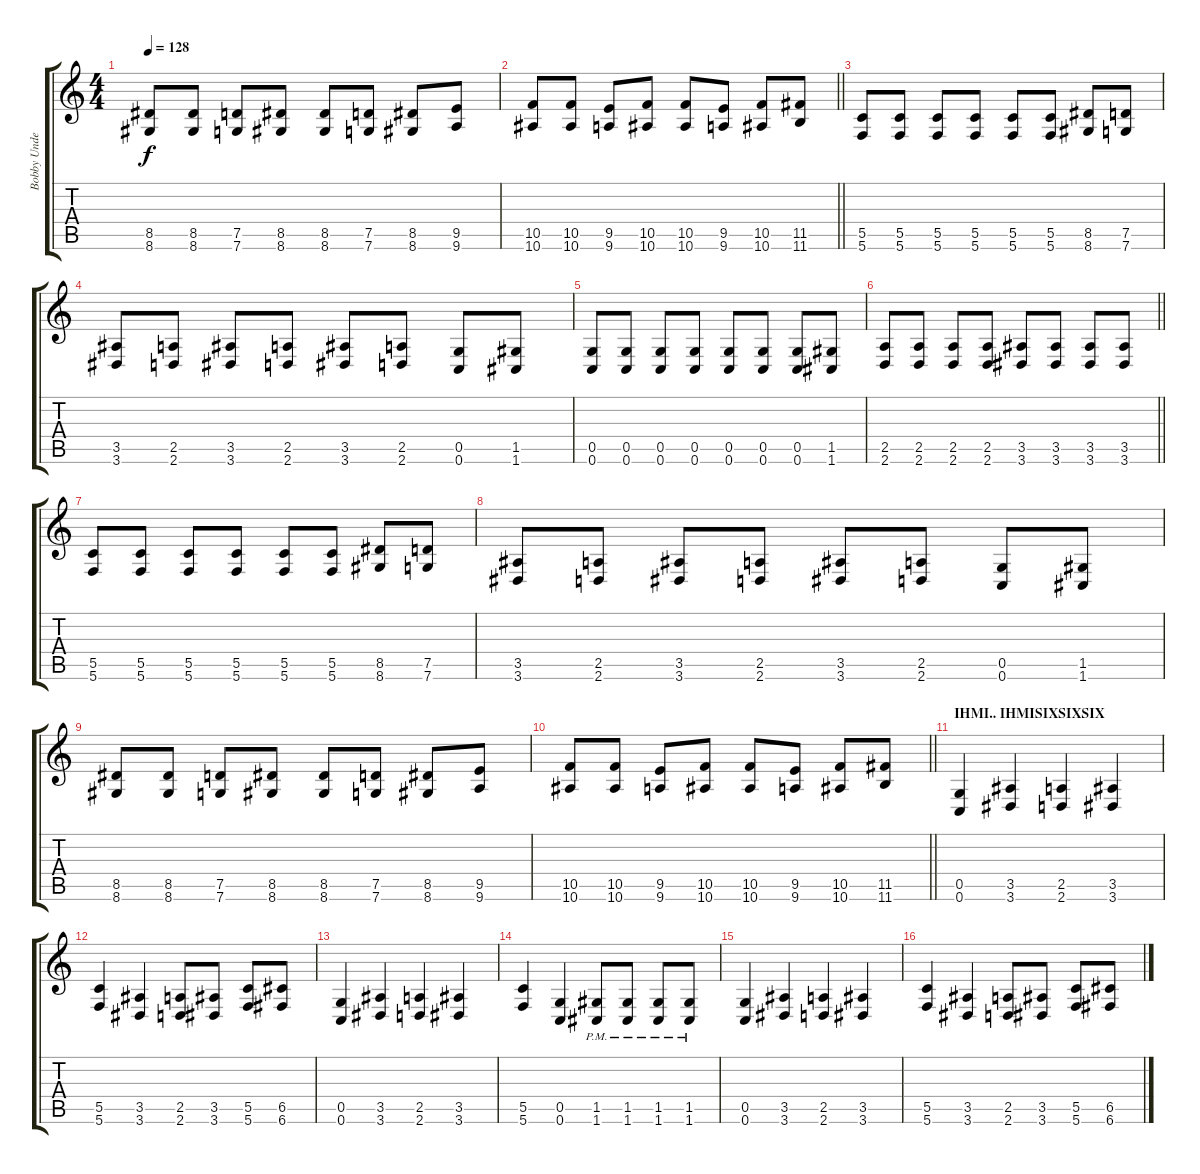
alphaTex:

\track ("Bobby Undertaker" "Bobby Unde") {instrument distortionguitar}
\staff {score tabs}
\tuning (D4 A3 F3 C3 G2 C2) {hide}
\ts (4 4)
\tempo 128
\clef g2
\ks c
(8.5 8.6).8{dy f} (8.5 8.6).8 (7.5 7.6).8 (8.5 8.6).8 (8.5 8.6).8 (7.5 7.6).8 (8.5 8.6).8 (9.5 9.6).8 |
\barLineRight lightlight
(10.5 10.6).8 (10.5 10.6).8 (9.5 9.6).8 (10.5 10.6).8 (10.5 10.6).8 (9.5 9.6).8 (10.5 10.6).8 (11.5 11.6).8 |
\section ("" "")
(5.5 5.6).8 (5.5 5.6).8 (5.5 5.6).8 (5.5 5.6).8 (5.5 5.6).8 (5.5 5.6).8 (8.5 8.6).8 (7.5 7.6).8 |
(3.5 3.6).8 (2.5 2.6).8 (3.5 3.6).8 (2.5 2.6).8 (3.5 3.6).8 (2.5 2.6).8 (0.5 0.6).8 (1.5 1.6).8 |
(0.5 0.6).8 (0.5 0.6).8 (0.5 0.6).8 (0.5 0.6).8 (0.5 0.6).8 (0.5 0.6).8 (0.5 0.6).8 (1.5 1.6).8 |
\barLineRight lightlight
(2.5 2.6).8 (2.5 2.6).8 (2.5 2.6).8 (2.5 2.6).8 (3.5 3.6).8 (3.5 3.6).8 (3.5 3.6).8 (3.5 3.6).8 |
\section ("" "")
(5.5 5.6).8 (5.5 5.6).8 (5.5 5.6).8 (5.5 5.6).8 (5.5 5.6).8 (5.5 5.6).8 (8.5 8.6).8 (7.5 7.6).8 |
(3.5 3.6).8 (2.5 2.6).8 (3.5 3.6).8 (2.5 2.6).8 (3.5 3.6).8 (2.5 2.6).8 (0.5 0.6).8 (1.5 1.6).8 |
(8.5 8.6).8 (8.5 8.6).8 (7.5 7.6).8 (8.5 8.6).8 (8.5 8.6).8 (7.5 7.6).8 (8.5 8.6).8 (9.5 9.6).8 |
\barLineRight lightlight
(10.5 10.6).8 (10.5 10.6).8 (9.5 9.6).8 (10.5 10.6).8 (10.5 10.6).8 (9.5 9.6).8 (10.5 10.6).8 (11.5 11.6).8 |
\section ("" "IHMI.. IHMISIXSIXSIX")
(0.5 0.6).4 (3.5 3.6).4 (2.5 2.6).4 (3.5 3.6).4 |
(5.5 5.6).4 (3.5 3.6).4 (2.5 2.6).8 (3.5 3.6).8 (5.5 5.6).8 (6.5 6.6).8 |
(0.5 0.6).4 (3.5 3.6).4 (2.5 2.6).4 (3.5 3.6).4 |
(5.5 5.6).4 (0.5 0.6).4 (1.5{pm} 1.6{pm}).8 (1.5{pm} 1.6{pm}).8 (1.5{pm} 1.6{pm}).8 (1.5{pm} 1.6{pm}).8 |
(0.5 0.6).4 (3.5 3.6).4 (2.5 2.6).4 (3.5 3.6).4 |
(5.5 5.6).4 (3.5 3.6).4 (2.5 2.6).8 (3.5 3.6).8 (5.5 5.6).8 (6.5 6.6).8
